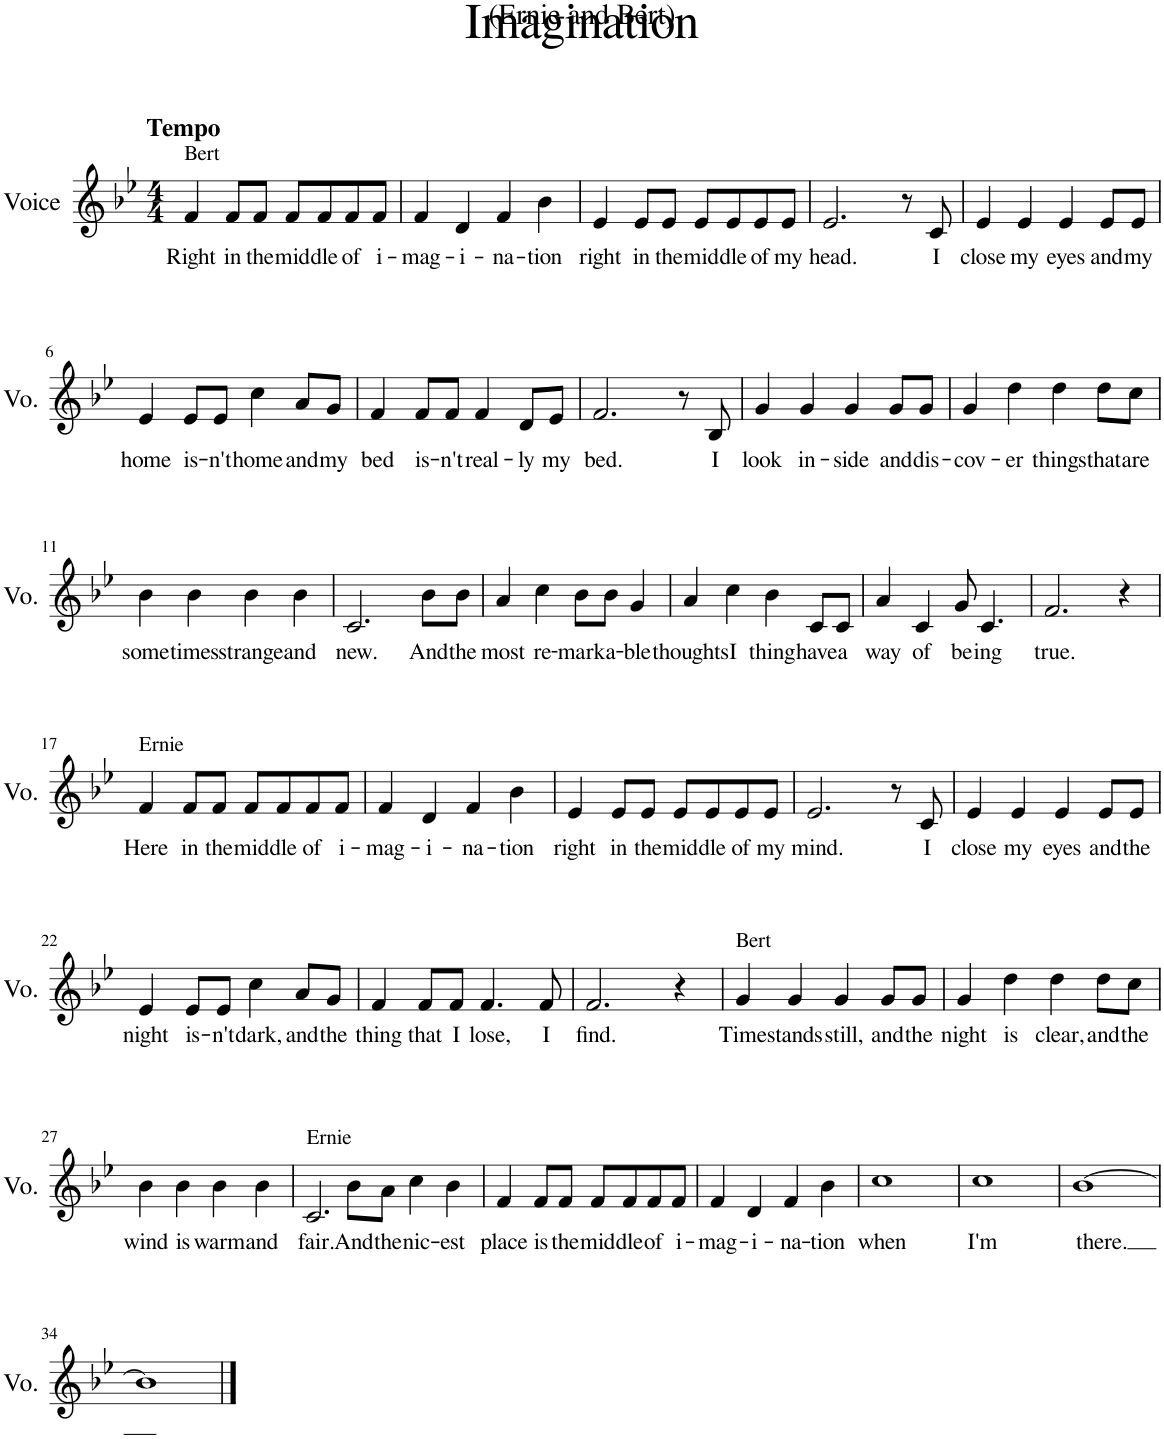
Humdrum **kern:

**kern	**text
*part1	*part1
*staff1	*staff1
*I"Voice	*
*I'Vo.	*
*clefG2	*
*k[b-e-]	*
*M4/4	*
=1	=1
!LO:TX:a:t=Bert	!
!LO:TX:a:B:t=Tempo	!
!	!LO:LY:b
4f/	Right
!	!LO:LY:b
8f/L	in
!	!LO:LY:b
8f/J	the
!	!LO:LY:b
8f/L	mid-
!	!LO:LY:b
8f/	-dle
!	!LO:LY:b
8f/	of
!	!LO:LY:b
8f/J	i-
=2	=2
!	!LO:LY:b
4f/	-mag-
!	!LO:LY:b
4d/	-i-
!	!LO:LY:b
4f/	-na-
!	!LO:LY:b
4b-\	-tion
=3	=3
!	!LO:LY:b
4e-/	right
!	!LO:LY:b
8e-/L	in
!	!LO:LY:b
8e-/J	the
!	!LO:LY:b
8e-/L	mid-
!	!LO:LY:b
8e-/	-dle
!	!LO:LY:b
8e-/	of
!	!LO:LY:b
8e-/J	my
=4	=4
!	!LO:LY:b
2.e-/	head.
8r	.
!	!LO:LY:b
8c/	I
=5	=5
!	!LO:LY:b
4e-/	close
!	!LO:LY:b
4e-/	my
!	!LO:LY:b
4e-/	eyes
!	!LO:LY:b
8e-/L	and
!	!LO:LY:b
8e-/J	my
!!LO:LB:g=z
=6	=6
!	!LO:LY:b
4e-/	home
!	!LO:LY:b
8e-/L	is-
!	!LO:LY:b
8e-/J	-n't
!	!LO:LY:b
4cc\	home
!	!LO:LY:b
8a/L	and
!	!LO:LY:b
8g/J	my
=7	=7
!	!LO:LY:b
4f/	bed
!	!LO:LY:b
8f/L	is-
!	!LO:LY:b
8f/J	-n't
!	!LO:LY:b
4f/	real-
!	!LO:LY:b
8d/L	-ly
!	!LO:LY:b
8e-/J	my
=8	=8
!	!LO:LY:b
2.f/	bed.
8r	.
!	!LO:LY:b
8B-/	I
=9	=9
!	!LO:LY:b
4g/	look
!	!LO:LY:b
4g/	in-
!	!LO:LY:b
4g/	-side
!	!LO:LY:b
8g/L	and
!	!LO:LY:b
8g/J	dis-
=10	=10
!	!LO:LY:b
4g/	-cov-
!	!LO:LY:b
4dd\	-er
!	!LO:LY:b
4dd\	things
!	!LO:LY:b
8dd\L	that
!	!LO:LY:b
8cc\J	are
!!LO:LB:g=z
=11	=11
!	!LO:LY:b
4b-\	some-
!	!LO:LY:b
4b-\	-times
!	!LO:LY:b
4b-\	strange
!	!LO:LY:b
4b-\	and
=12	=12
!	!LO:LY:b
2.c/	new.
!	!LO:LY:b
8b-\L	And
!	!LO:LY:b
8b-\J	the
=13	=13
!	!LO:LY:b
4a/	most
!	!LO:LY:b
4cc\	re-
!	!LO:LY:b
8b-\L	-mark-
!	!LO:LY:b
8b-\J	-a-
!	!LO:LY:b
4g/	-ble
=14	=14
!	!LO:LY:b
4a/	thoughts
!	!LO:LY:b
4cc\	I
!	!LO:LY:b
4b-\	thing
!	!LO:LY:b
8c/L	have
!	!LO:LY:b
8c/J	a
=15	=15
!	!LO:LY:b
4a/	way
!	!LO:LY:b
4c/	of
!	!LO:LY:b
8g/	be-
!	!LO:LY:b
4.c/	-ing
=16	=16
!	!LO:LY:b
2.f/	true.
4r	.
!!LO:LB:g=z
=17	=17
!LO:TX:a:t=Ernie	!
!	!LO:LY:b
4f/	Here
!	!LO:LY:b
8f/L	in
!	!LO:LY:b
8f/J	the
!	!LO:LY:b
8f/L	mid-
!	!LO:LY:b
8f/	-dle
!	!LO:LY:b
8f/	of
!	!LO:LY:b
8f/J	i-
=18	=18
!	!LO:LY:b
4f/	-mag-
!	!LO:LY:b
4d/	-i-
!	!LO:LY:b
4f/	-na-
!	!LO:LY:b
4b-\	-tion
=19	=19
!	!LO:LY:b
4e-/	right
!	!LO:LY:b
8e-/L	in
!	!LO:LY:b
8e-/J	the
!	!LO:LY:b
8e-/L	mid-
!	!LO:LY:b
8e-/	-dle
!	!LO:LY:b
8e-/	of
!	!LO:LY:b
8e-/J	my
=20	=20
!	!LO:LY:b
2.e-/	mind.
8r	.
!	!LO:LY:b
8c/	I
=21	=21
!	!LO:LY:b
4e-/	close
!	!LO:LY:b
4e-/	my
!	!LO:LY:b
4e-/	eyes
!	!LO:LY:b
8e-/L	and
!	!LO:LY:b
8e-/J	the
!!LO:LB:g=z
=22	=22
!	!LO:LY:b
4e-/	night
!	!LO:LY:b
8e-/L	is-
!	!LO:LY:b
8e-/J	-n't
!	!LO:LY:b
4cc\	dark,
!	!LO:LY:b
8a/L	and
!	!LO:LY:b
8g/J	the
=23	=23
!	!LO:LY:b
4f/	thing
!	!LO:LY:b
8f/L	that
!	!LO:LY:b
8f/J	I
!	!LO:LY:b
4.f/	lose,
!	!LO:LY:b
8f/	I
=24	=24
!	!LO:LY:b
2.f/	find.
4r	.
=25	=25
!LO:TX:a:t=Bert	!
!	!LO:LY:b
4g/	Time
!	!LO:LY:b
4g/	stands
!	!LO:LY:b
4g/	still,
!	!LO:LY:b
8g/L	and
!	!LO:LY:b
8g/J	the
=26	=26
!	!LO:LY:b
4g/	night
!	!LO:LY:b
4dd\	is
!	!LO:LY:b
4dd\	clear,
!	!LO:LY:b
8dd\L	and
!	!LO:LY:b
8cc\J	the
!!LO:LB:g=z
=27	=27
!	!LO:LY:b
4b-\	wind
!	!LO:LY:b
4b-\	is
!	!LO:LY:b
4b-\	warm
!	!LO:LY:b
4b-\	and
=28	=28
!LO:TX:a:t=Ernie	!
!	!LO:LY:b
*^	*
2.c/	4ryy	fair.
!	!	!LO:LY:b
.	8b-\L	And
!	!	!LO:LY:b
.	8a\J	the
!	!	!LO:LY:b
.	4cc\	nic-
!	!	!LO:LY:b
4ryy	4b-\	-est
=29	=29	=29
!	!	!LO:LY:b
*v	*v	*
4f/	place
!	!LO:LY:b
8f/L	is
!	!LO:LY:b
8f/J	the
!	!LO:LY:b
8f/L	mid-
!	!LO:LY:b
8f/	-dle
!	!LO:LY:b
8f/	of
!	!LO:LY:b
8f/J	i-
=30	=30
!	!LO:LY:b
4f/	-mag-
!	!LO:LY:b
4d/	-i-
!	!LO:LY:b
4f/	-na-
!	!LO:LY:b
4b-\	-tion
=31	=31
!	!LO:LY:b
1cc	when
=32	=32
!	!LO:LY:b
1cc	I'm
=33	=33
!	!LO:LY:b
[1b-	there.
!!LO:LB:g=z
=34	=34
1b-]	.
==	==
*-	*-
